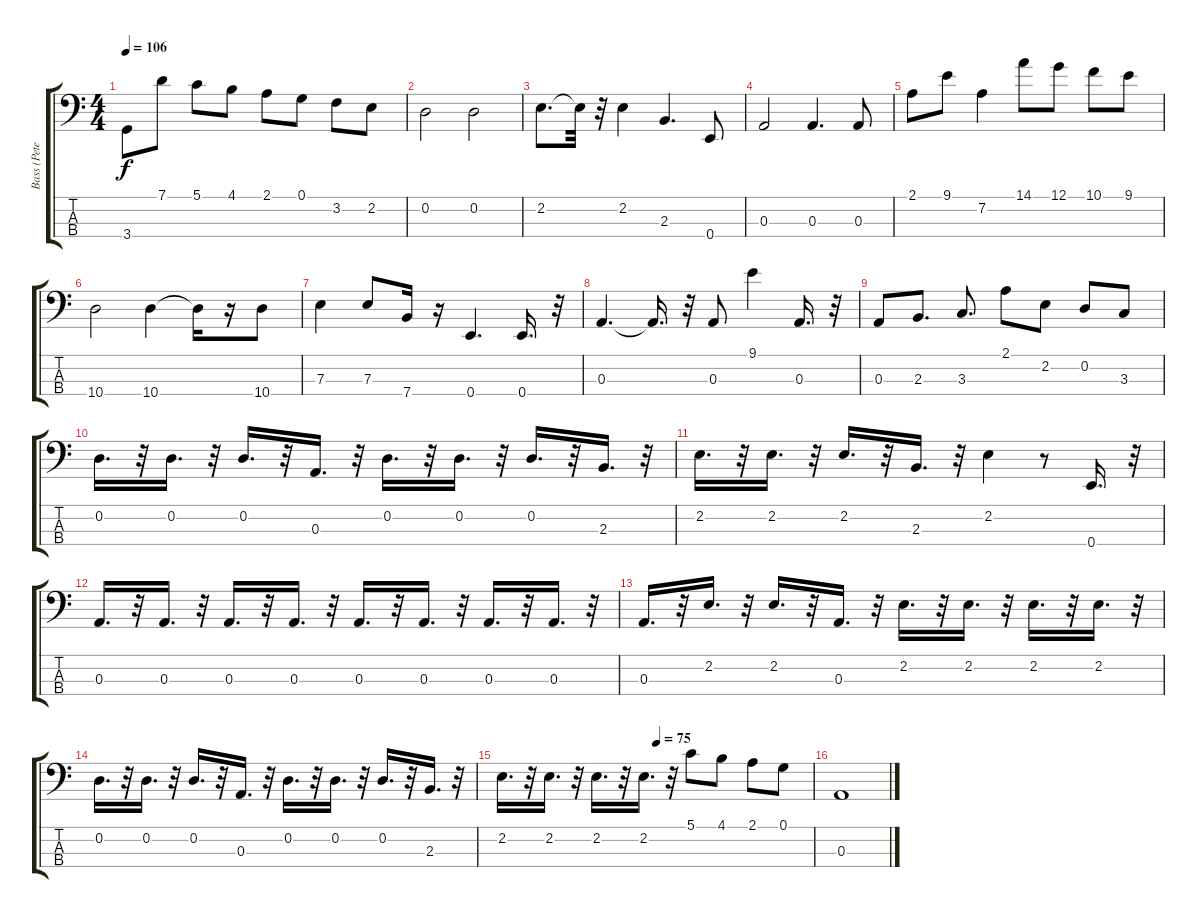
\track ("Bass (Pete)" "Bass (Pete") {instrument electricbassfinger}
\staff {score tabs}
\tuning (G2 D2 A1 E1) {hide}
\ts (4 4)
\tempo 106
\clef f4
\ks c
3.4.8{dy f} 7.1.8 5.1.8 4.1.8 2.1.8 0.1.8 3.2.8 2.2.8 |
0.2.2 0.2.2 |
2.2.8{d} 2.2{t}.32 r.32 2.2.4 2.3.4{d} 0.4.8 |
0.3.2 0.3.4{d} 0.3.8 |
2.1.8 9.1.8 7.2.4 14.1.8 12.1.8 10.1.8 9.1.8 |
10.4.2 10.4.4 10.4{t}.16 r.16 10.4.8 |
7.3.4 7.3.8 7.4.16 r.16 0.4.4{d} 0.4.16{d} r.32 |
0.3.4{d} 0.3{t}.16{d} r.32 0.3.8 9.1.4 0.3.16{d} r.32 |
0.3.8 2.3.8{d} 3.3.8{d} 2.1.8 2.2.8 0.2.8 3.3.8 |
0.2.16{d} r.32 0.2.16{d} r.32 0.2.16{d} r.32 0.3.16{d} r.32 0.2.16{d} r.32 0.2.16{d} r.32 0.2.16{d} r.32 2.3.16{d} r.32 |
2.2.16{d} r.32 2.2.16{d} r.32 2.2.16{d} r.32 2.3.16{d} r.32 2.2.4 r.8 0.4.16{d} r.32 |
0.3.16{d} r.32 0.3.16{d} r.32 0.3.16{d} r.32 0.3.16{d} r.32 0.3.16{d} r.32 0.3.16{d} r.32 0.3.16{d} r.32 0.3.16{d} r.32 |
0.3.16{d} r.32 2.2.16{d} r.32 2.2.16{d} r.32 0.3.16{d} r.32 2.2.16{d} r.32 2.2.16{d} r.32 2.2.16{d} r.32 2.2.16{d} r.32 |
0.2.16{d} r.32 0.2.16{d} r.32 0.2.16{d} r.32 0.3.16{d} r.32 0.2.16{d} r.32 0.2.16{d} r.32 0.2.16{d} r.32 2.3.16{d} r.32 |
\tempo (75 0.5)
2.2.16{d} r.32 2.2.16{d} r.32 2.2.16{d} r.32 2.2.16{d} r.32 5.1.8 4.1.8 2.1.8 0.1.8 |
0.3.1
